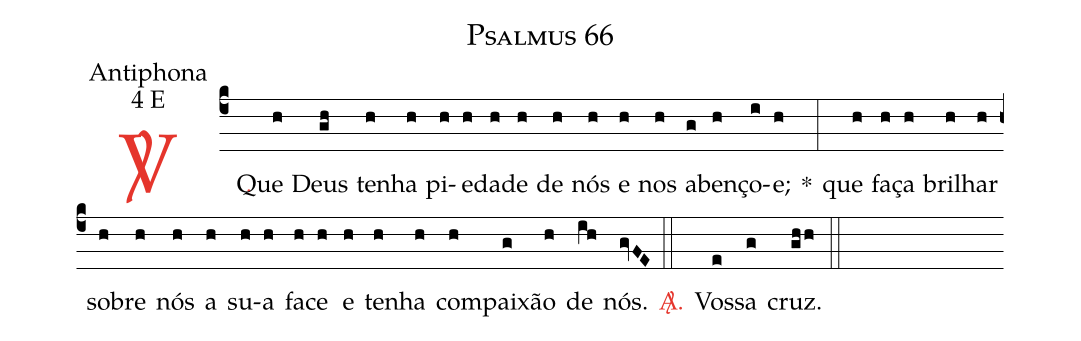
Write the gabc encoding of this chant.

name: Psalmus 66;
office-part: Antiphona;
mode: 4;
mode-differentia: E;
%%
(c4)

<c><sp>V/</sp>.</c>() Que(h) Deus(gh) te(h)nha(h) pi(h)e(h)da(h)de(h) de(h) nós(h) e(h) nos(h) a(g)ben(h)ço(i)e;(h) *(:) que(h) fa(h)ça(h) bri(h)lhar(h) so(h)bre(h) nós(h) a(h) su(h)a(h) fa(h)ce(h) e(h) te(h)nha(h) com(h)pai(g)xão(h) de(ih) nós.(gvFE)

(::)

<nlba><c><sp>A/</sp>.</c>() Vos</nlba>(e)sa(g) cruz.(ghh)

(::)
